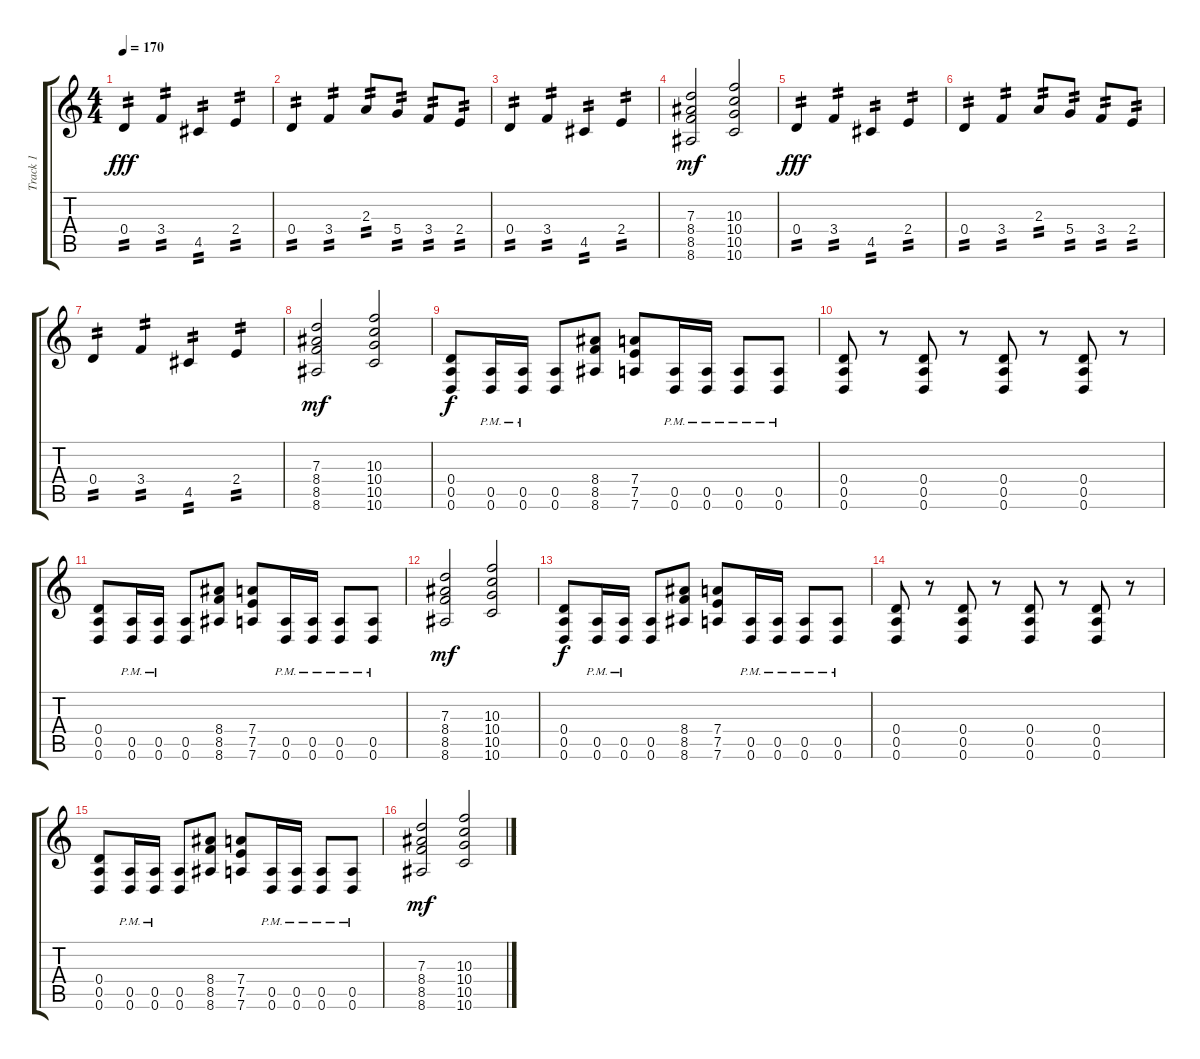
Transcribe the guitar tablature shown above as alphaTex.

\track ("Track 1" "Track 1") {instrument distortionguitar}
\staff {score tabs}
\tuning (E4 B3 G3 D3 A2 D2) {hide}
\ts (4 4)
\tempo 170
\clef g2
\ks c
0.4.4{tp 2 dy fff balance 8} 3.4.4{tp 2} 4.5.4{tp 2} 2.4.4{tp 2} |
0.4.4{tp 2} 3.4.4{tp 2} 2.3.8{tp 2} 5.4.8{tp 2} 3.4.8{tp 2} 2.4.8{tp 2} |
0.4.4{tp 2} 3.4.4{tp 2} 4.5.4{tp 2} 2.4.4{tp 2} |
(7.3 8.4 8.5 8.6).2{dy mf} (10.3 10.4 10.5 10.6).2 |
0.4.4{tp 2 dy fff balance 8} 3.4.4{tp 2} 4.5.4{tp 2} 2.4.4{tp 2} |
0.4.4{tp 2} 3.4.4{tp 2} 2.3.8{tp 2} 5.4.8{tp 2} 3.4.8{tp 2} 2.4.8{tp 2} |
0.4.4{tp 2} 3.4.4{tp 2} 4.5.4{tp 2} 2.4.4{tp 2} |
(7.3 8.4 8.5 8.6).2{dy mf} (10.3 10.4 10.5 10.6).2 |
(0.4 0.5 0.6).8{dy f} (0.5{pm} 0.6{pm}).16 (0.5{pm} 0.6{pm}).16 (0.5 0.6).8 (8.4 8.5 8.6).8 (7.4 7.5 7.6).8 (0.5{pm} 0.6{pm}).16 (0.5{pm} 0.6{pm}).16 (0.5{pm} 0.6{pm}).8 (0.5{pm} 0.6{pm}).8 |
(0.4 0.5 0.6).8 r.8 (0.4 0.5 0.6).8 r.8 (0.4 0.5 0.6).8 r.8 (0.4 0.5 0.6).8 r.8 |
(0.4 0.5 0.6).8 (0.5{pm} 0.6{pm}).16 (0.5{pm} 0.6{pm}).16 (0.5 0.6).8 (8.4 8.5 8.6).8 (7.4 7.5 7.6).8 (0.5{pm} 0.6{pm}).16 (0.5{pm} 0.6{pm}).16 (0.5{pm} 0.6{pm}).8 (0.5{pm} 0.6{pm}).8 |
(7.3 8.4 8.5 8.6).2{dy mf} (10.3 10.4 10.5 10.6).2 |
(0.4 0.5 0.6).8{dy f} (0.5{pm} 0.6{pm}).16 (0.5{pm} 0.6{pm}).16 (0.5 0.6).8 (8.4 8.5 8.6).8 (7.4 7.5 7.6).8 (0.5{pm} 0.6{pm}).16 (0.5{pm} 0.6{pm}).16 (0.5{pm} 0.6{pm}).8 (0.5{pm} 0.6{pm}).8 |
(0.4 0.5 0.6).8 r.8 (0.4 0.5 0.6).8 r.8 (0.4 0.5 0.6).8 r.8 (0.4 0.5 0.6).8 r.8 |
(0.4 0.5 0.6).8 (0.5{pm} 0.6{pm}).16 (0.5{pm} 0.6{pm}).16 (0.5 0.6).8 (8.4 8.5 8.6).8 (7.4 7.5 7.6).8 (0.5{pm} 0.6{pm}).16 (0.5{pm} 0.6{pm}).16 (0.5{pm} 0.6{pm}).8 (0.5{pm} 0.6{pm}).8 |
(7.3 8.4 8.5 8.6).2{dy mf} (10.3 10.4 10.5 10.6).2
